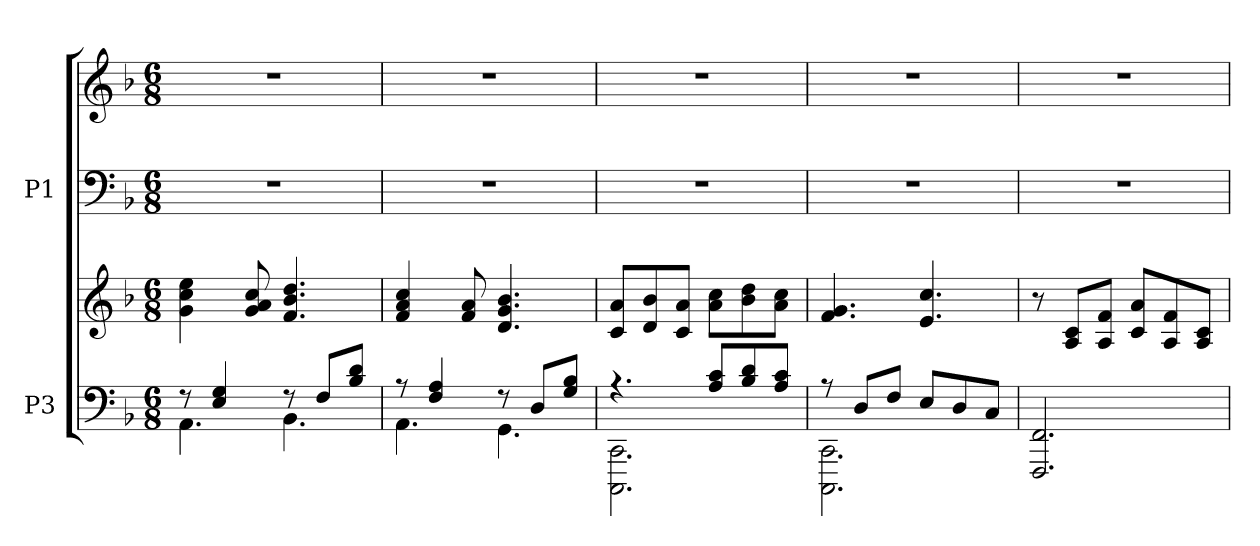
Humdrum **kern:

**kern	**kern	**kern	**kern
*part2	*part2	*part1	*part1
*staff4	*staff3	*staff2	*staff1
*I"P3	*	*I"P1	*
!!LO:PB:g=z
*clefF4	*clefG2	*clefF4	*clefG2
*k[b-]	*k[b-]	*k[b-]	*k[b-]
*F:	*F:	*F:	*F:
*M6/8	*M6/8	*M6/8	*M6/8
*MM75	*MM75	*MM75	*MM75
=1	=1	=1	=1
*^	*	*	*
!	!	!	!LO:N:vis=1	!LO:N:vis=1
8r	4.AAi\	4gi\ 4cci 4eei	2.r	2.r
4Ei/ 4Gi	.	.	.	.
.	.	8gi/ 8ai 8cci	.	.
8r	4.BB-i\	4.fi/ 4.b-i 4.ddi	.	.
8Fi/L	.	.	.	.
8B-i/ 8diJ	.	.	.	.
=2	=2	=2	=2	=2
!	!	!	!LO:N:vis=1	!LO:N:vis=1
8r	4.AAi\	4fi/ 4ai 4cci	2.r	2.r
4Fi/ 4Ai	.	.	.	.
.	.	8fi/ 8ai	.	.
8r	4.GGi\	4.di/ 4.gi 4.b-i	.	.
8Di/L	.	.	.	.
8Gi/ 8B-iJ	.	.	.	.
=3	=3	=3	=3	=3
!	!	!	!LO:N:vis=1	!LO:N:vis=1
4.r	2.CCCi\ 2.CCi	8ci/ 8aiL	2.r	2.r
.	.	8di/ 8b-i	.	.
.	.	8ci/ 8aiJ	.	.
8Ai/ 8ciL	.	8ai\ 8cciL	.	.
8B-i/ 8di	.	8b-i\ 8ddi	.	.
8Ai/ 8ciJ	.	8ai\ 8cciJ	.	.
=4	=4	=4	=4	=4
!	!	!	!LO:N:vis=1	!LO:N:vis=1
8r	2.CCCi\ 2.CCi	4.fi/ 4.gi	2.r	2.r
8Di/L	.	.	.	.
8Fi/J	.	.	.	.
8Ei/L	.	4.ei/ 4.cci	.	.
8Di/	.	.	.	.
8Ci/J	.	.	.	.
*v	*v	*	*	*
=5	=5	=5	=5
!	!	!LO:N:vis=1	!LO:N:vis=1
2.FFFi/ 2.FFi	8r	2.r	2.r
.	8Ai/ 8ciL	.	.
.	8Ai/ 8fiJ	.	.
.	8ci/ 8aiL	.	.
.	8Ai/ 8fi	.	.
.	8Ai/ 8ciJ	.	.
=	=	=	=
*-	*-	*-	*-
